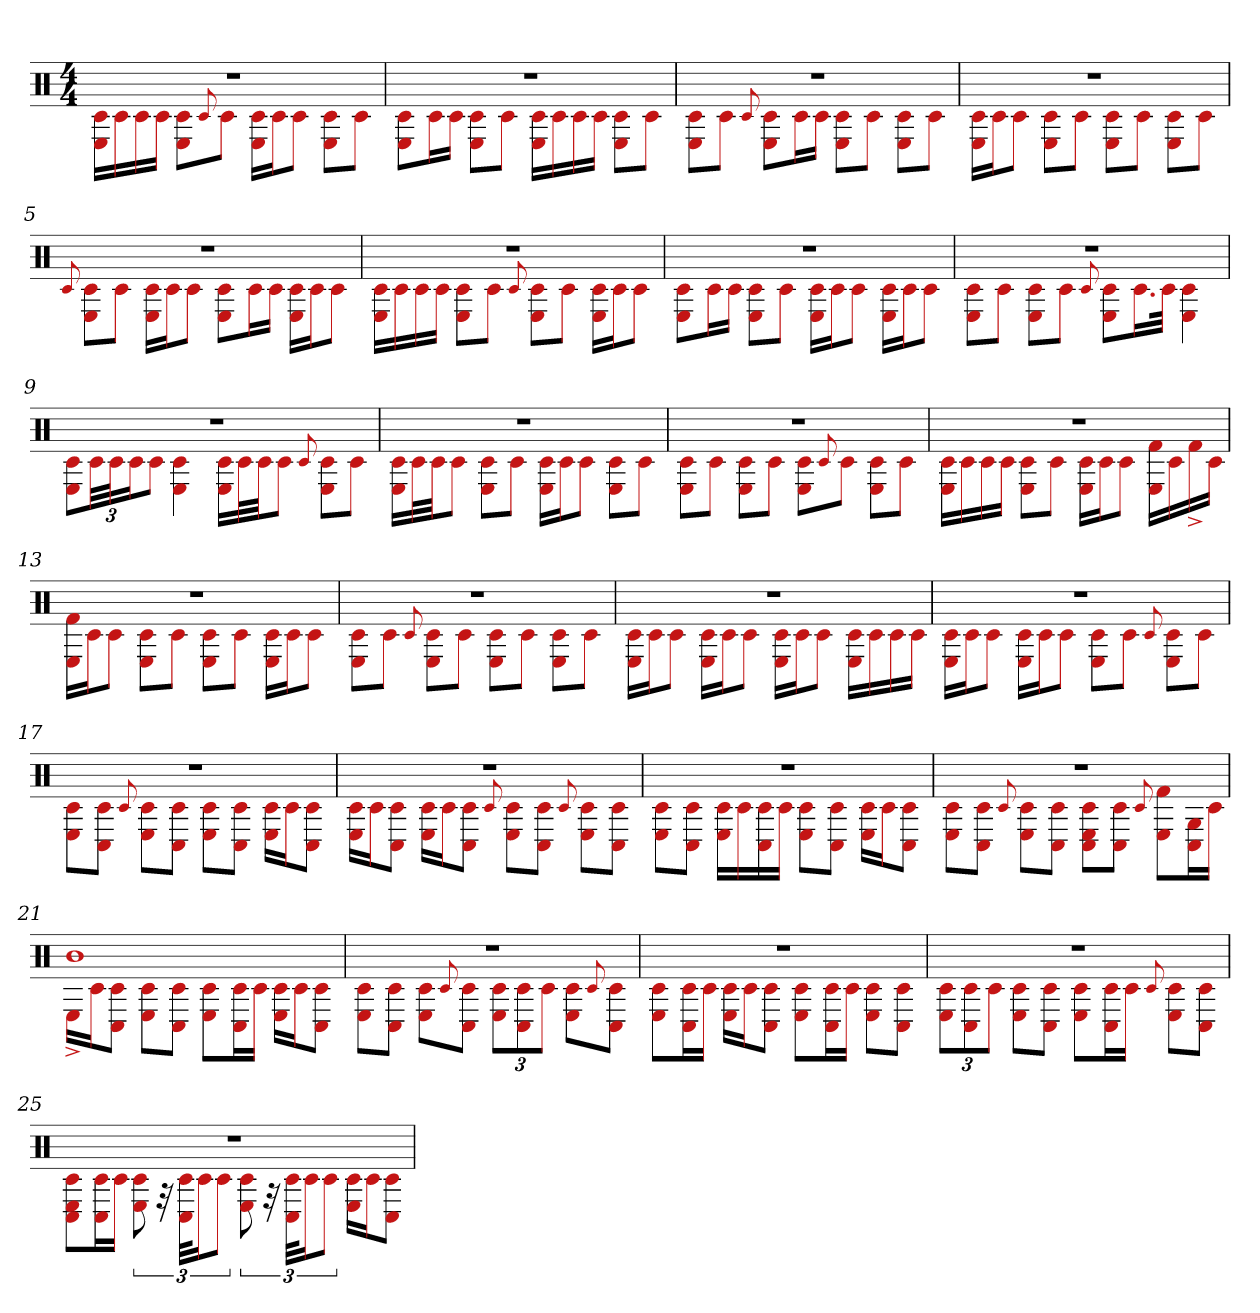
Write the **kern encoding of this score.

**kern
*part1
*staff1
*clefX
*k[]
*M4/4
=1
*^
1r	16E 16c#LL
.	16c#
.	16c#
.	16c#JJ
.	8E 8c#L
.	8qqc#
.	8c#J
.	16E 16c#LL
.	16c#J
.	8c#J
.	8E 8c#L
.	8c#J
=2	=2
1r	8E 8c#L
.	16c#L
.	16c#JJ
.	8E 8c#L
.	8c#J
.	16E 16c#LL
.	16c#
.	16c#
.	16c#JJ
.	8E 8c#L
.	8c#J
=3	=3
1r	8E 8c#L
.	8c#J
.	8qqc#
.	8E 8c#L
.	16c#L
.	16c#JJ
.	8E 8c#L
.	8c#J
.	8E 8c#L
.	8c#J
=4	=4
1r	16c# 16ELL
.	16c#J
.	8c#J
.	8E 8c#L
.	8c#J
.	8E 8c#L
.	8c#J
.	8c# 8EL
.	8c#J
=5	=5
.	8qqc#
1r	8c# 8EL
.	8c#J
.	16E 16c#LL
.	16c#J
.	8c#J
.	8E 8c#L
.	16c#L
.	16c#JJ
.	16c# 16ELL
.	16c#J
.	8c#J
=6	=6
1r	16c# 16ELL
.	16c#
.	16c#
.	16c#JJ
.	8E 8c#L
.	8c#J
.	8qqc#
.	8E 8c#L
.	8c#J
.	16c# 16ELL
.	16c#J
.	8c#J
=7	=7
1r	8E 8c#L
.	16c#L
.	16c#JJ
.	8E 8c#L
.	8c#J
.	16c# 16ELL
.	16c#J
.	8c#J
.	16c# 16ELL
.	16c#J
.	8c#J
=8	=8
1r	8E 8c#L
.	8c#J
.	8E 8c#L
.	8c#J
.	8qqc#
.	8E 8c#L
.	16.c#L
.	32c#JJk
.	4E 4c#
=9	=9
1r	12E 12c#L
.	48c#LL
.	48c#J
.	24c#J
.	12c#J
.	4E 4c#
.	16E 16c#LL
.	32c#L
.	32c#JJ
.	8c#J
.	8qqc#
.	8E 8c#L
.	8c#J
=10	=10
1r	16E 16c#LL
.	32c#L
.	32c#JJ
.	8c#J
.	8E 8c#L
.	8c#J
.	16E 16c#LL
.	16c#J
.	8c#J
.	8E 8c#L
.	8c#J
=11	=11
1r	8E 8c#L
.	8c#J
.	8E 8c#L
.	8c#J
.	8E 8c#L
.	8qqc#
.	8c#J
.	8c# 8EL
.	8c#J
=12	=12
1r	16c# 16ELL
.	16c#
.	16c#
.	16c#JJ
.	8E 8c#L
.	8c#J
.	16E 16c#LL
.	16c#J
.	8c#J
.	16E 16f#LL
.	16c#
.	16f#^
.	16c#JJ
=13	=13
1r	16E 16f#LL
.	16c#J
.	8c#J
.	8E 8c#L
.	8c#J
.	8E 8c#L
.	8c#J
.	16c# 16ELL
.	16c#J
.	8c#J
=14	=14
1r	8E 8c#L
.	8c#J
.	8qqc#
.	8E 8c#L
.	8c#J
.	8E 8c#L
.	8c#J
.	8c# 8EL
.	8c#J
=15	=15
1r	16E 16c#LL
.	16c#J
.	8c#J
.	16E 16c#LL
.	16c#J
.	8c#J
.	16E 16c#LL
.	16c#J
.	8c#J
.	16c# 16ELL
.	16c#
.	16c#
.	16c#JJ
=16	=16
1r	16E 16c#LL
.	16c#J
.	8c#J
.	16c# 16ELL
.	16c#J
.	8c#J
.	8E 8c#L
.	8c#J
.	8qqc#
.	8E 8c#L
.	8c#J
=17	=17
1r	8E 8c#L
.	8C# 8c#J
.	8qqc#
.	8E 8c#L
.	8C# 8c#J
.	8E 8c#L
.	8C# 8c#J
.	16c# 16ELL
.	16c#J
.	8C# 8c#J
=18	=18
1r	16c# 16ELL
.	16c#J
.	8C# 8c#J
.	16c# 16ELL
.	16c#J
.	8C# 8c#J
.	8qqc#
.	8E 8c#L
.	8C# 8c#J
.	8qqc#
.	8E 8c#L
.	8C# 8c#J
=19	=19
1r	8E 8c#L
.	8C# 8c#J
.	16c# 16ELL
.	16c#
.	16C# 16c#
.	16c#JJ
.	8E 8c#L
.	8C# 8c#J
.	16c# 16ELL
.	16c#J
.	8C# 8c#J
=20	=20
1r	8E 8c#L
.	8C# 8c#J
.	8qqc#
.	8E 8c#L
.	8C# 8c#J
.	8C# 8E 8c#L
.	8C# 8c#J
.	8qqc#
.	8E 8f#L
.	16C# 16GL
.	16c#JJ
=21	=21
1b	16E^LL
.	16c#J
.	8C# 8c#J
.	8E 8c#L
.	8C# 8c#J
.	8c# 8EL
.	16C# 16c#L
.	16c#JJ
.	16E 16c#LL
.	16c#J
.	8C# 8c#J
=22	=22
1r	8c# 8EL
.	8C# 8c#J
.	8c# 8EL
.	8qqc#
.	8C# 8c#J
.	12E 12c#L
.	12C# 12c#
.	12c#J
.	8E 8c#L
.	8qqc#
.	8C# 8c#J
=23	=23
1r	8E 8c#L
.	16C# 16c#L
.	16c#JJ
.	16E 16c#LL
.	16c#J
.	8C# 8c#J
.	8E 8c#L
.	16C# 16c#L
.	16c#JJ
.	8c# 8EL
.	8C# 8c#J
=24	=24
1r	12E 12c#L
.	12C# 12c#
.	12c#J
.	8c# 8EL
.	8C# 8c#J
.	8c# 8EL
.	16C# 16c#L
.	16c#JJ
.	8qqc#
.	8E 8c#L
.	8c# 8C#J
=25	=25
1r	8C# 8E 8c#L
.	16C# 16c#L
.	16c#JJ
.	12c# 12E
.	48r
.	48C# 48c#KLL
.	24c#J
.	12c#J
.	12c# 12E
.	48r
.	48C# 48c#KLL
.	24c#J
.	12c#J
.	16c# 16ELL
.	16c#J
.	8C# 8c#J
*v	*v
=
*-
